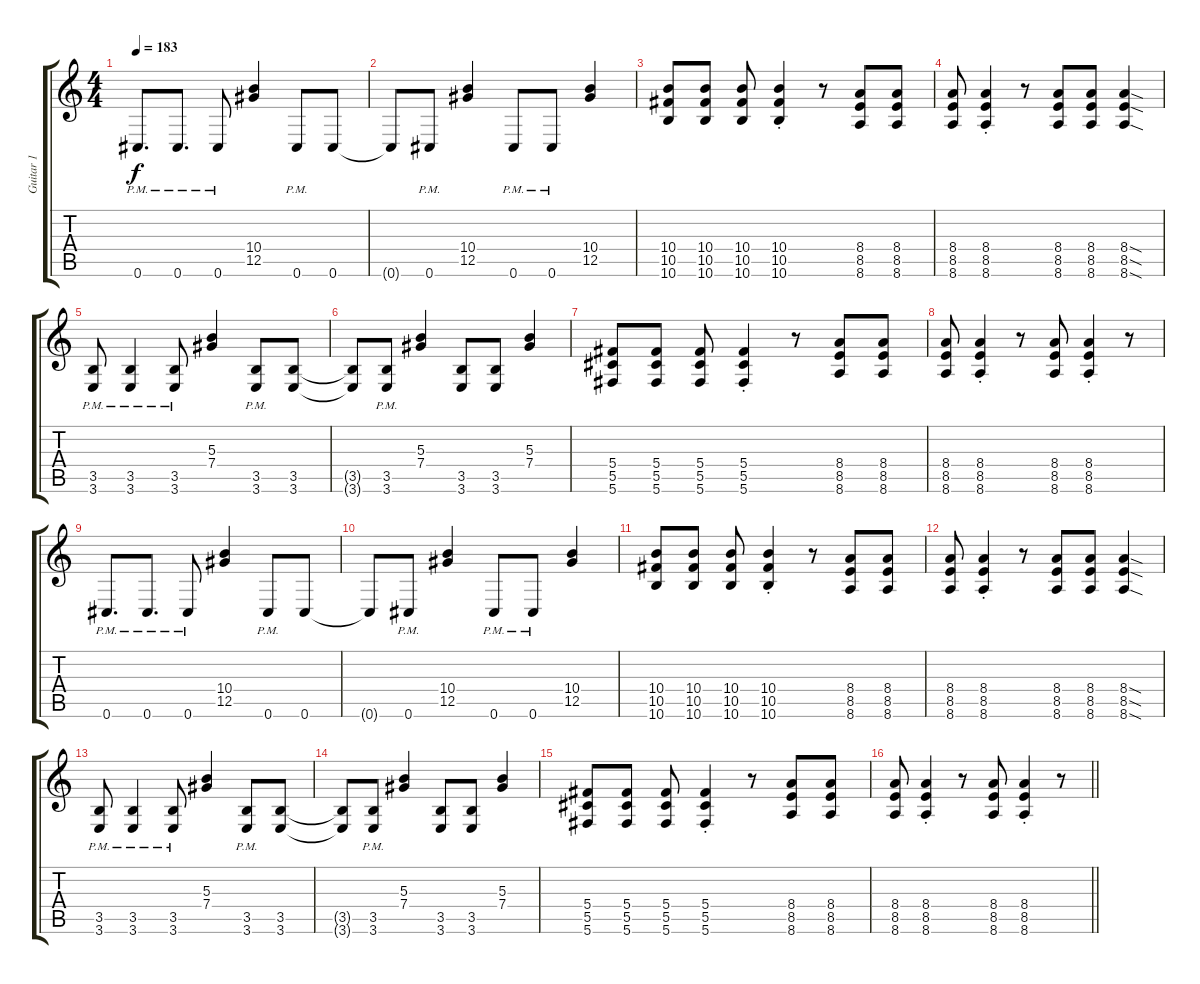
\track ("Guitar 1" "Guitar 1") {instrument distortionguitar}
\staff {score tabs}
\tuning (Eb4 Bb3 Gb3 Db3 Ab2 Db2) {hide}
\ts (4 4)
\tempo 183
\clef g2
\ks c
0.6{pm}.8{d dy f} 0.6{pm}.8{d} 0.6{pm}.8 (10.4 12.5).4 0.6{pm}.8 0.6.8 |
0.6{t}.8 0.6{pm}.8 (10.4 12.5).4 0.6{pm}.8 0.6{pm}.8 (10.4 12.5).4 |
(10.4 10.5 10.6).8 (10.4 10.5 10.6).8 (10.4 10.5 10.6).8 (10.4{st} 10.5{st} 10.6{st}).4 r.8 (8.4 8.5 8.6).8 (8.4 8.5 8.6).8 |
(8.4 8.5 8.6).8 (8.4{st} 8.5{st} 8.6{st}).4 r.8 (8.4 8.5 8.6).8 (8.4 8.5 8.6).8 (8.4{sod} 8.5{sod} 8.6{sod}).4 |
(3.5 3.6{pm}).8 (3.5{pm} 3.6{pm}).4 (3.5{pm} 3.6{pm}).8 (5.3 7.4).4 (3.5{pm} 3.6{pm}).8 (3.5 3.6).8 |
(3.5{t} 3.6{t}).8 (3.5{pm} 3.6{pm}).8 (5.3 7.4).4 (3.5 3.6).8 (3.5 3.6).8 (5.3 7.4).4 |
(5.4 5.5 5.6).8 (5.4 5.5 5.6).8 (5.4 5.5 5.6).8 (5.4{st} 5.5{st} 5.6{st}).4 r.8 (8.4 8.5 8.6).8 (8.4 8.5 8.6).8 |
(8.4 8.5 8.6).8 (8.4{st} 8.5{st} 8.6{st}).4 r.8 (8.4 8.5 8.6).8 (8.4{st} 8.5{st} 8.6{st}).4 r.8 |
0.6{pm}.8{d} 0.6{pm}.8{d} 0.6{pm}.8 (10.4 12.5).4 0.6{pm}.8 0.6.8 |
0.6{t}.8 0.6{pm}.8 (10.4 12.5).4 0.6{pm}.8 0.6{pm}.8 (10.4 12.5).4 |
(10.4 10.5 10.6).8 (10.4 10.5 10.6).8 (10.4 10.5 10.6).8 (10.4{st} 10.5{st} 10.6{st}).4 r.8 (8.4 8.5 8.6).8 (8.4 8.5 8.6).8 |
(8.4 8.5 8.6).8 (8.4{st} 8.5{st} 8.6{st}).4 r.8 (8.4 8.5 8.6).8 (8.4 8.5 8.6).8 (8.4{sod} 8.5{sod} 8.6{sod}).4 |
(3.5 3.6{pm}).8 (3.5{pm} 3.6{pm}).4 (3.5{pm} 3.6{pm}).8 (5.3 7.4).4 (3.5{pm} 3.6{pm}).8 (3.5 3.6).8 |
(3.5{t} 3.6{t}).8 (3.5{pm} 3.6{pm}).8 (5.3 7.4).4 (3.5 3.6).8 (3.5 3.6).8 (5.3 7.4).4 |
(5.4 5.5 5.6).8 (5.4 5.5 5.6).8 (5.4 5.5 5.6).8 (5.4{st} 5.5{st} 5.6{st}).4 r.8 (8.4 8.5 8.6).8 (8.4 8.5 8.6).8 |
\barLineRight lightlight
(8.4 8.5 8.6).8 (8.4{st} 8.5{st} 8.6{st}).4 r.8 (8.4 8.5 8.6).8 (8.4{st} 8.5{st} 8.6{st}).4 r.8
